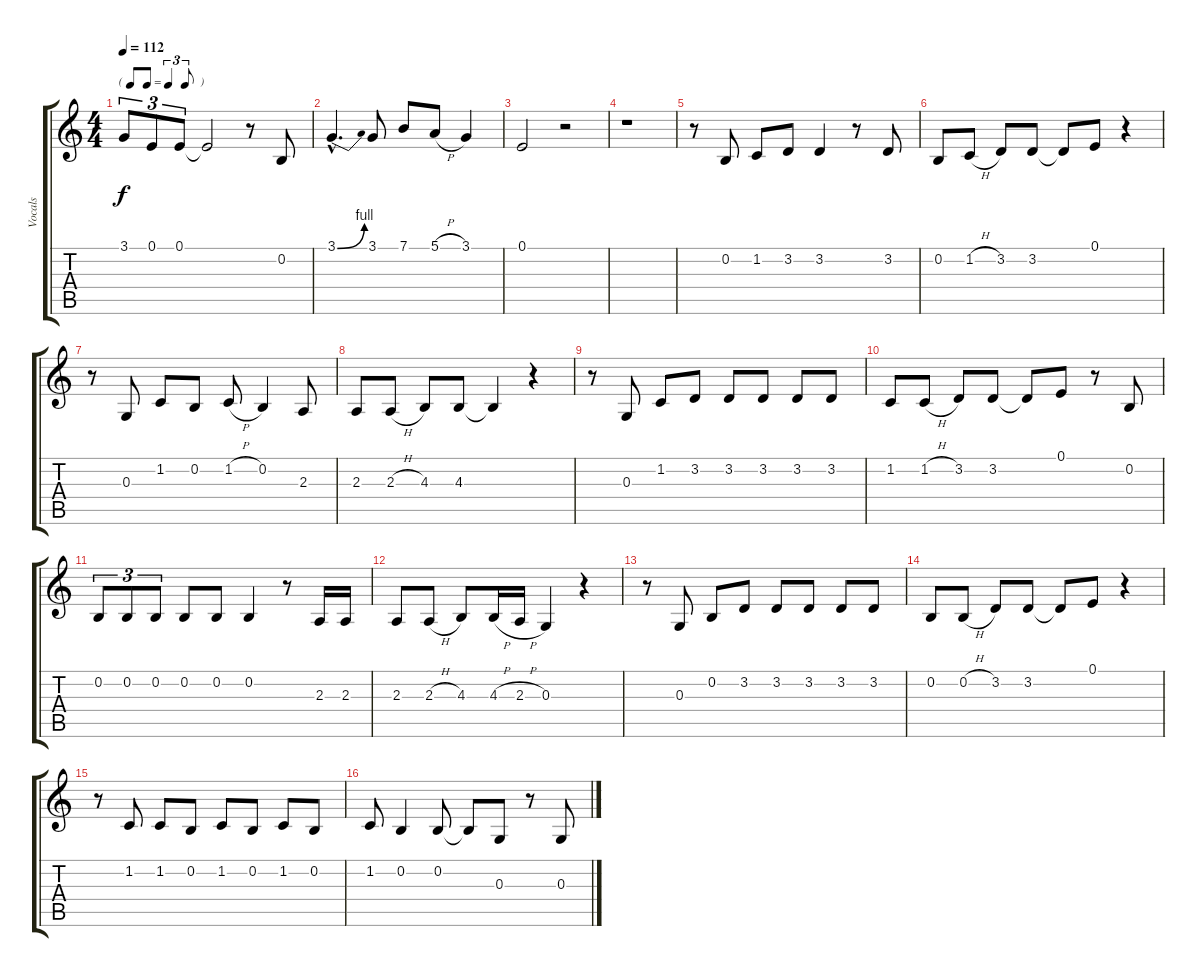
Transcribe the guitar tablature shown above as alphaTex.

\track ("Vocals" "Vocals") {instrument baritonesax}
\staff {score tabs}
\tuning (E4 B3 G3 D3 A2 E2) {hide}
\ts (4 4)
\tf triplet8th
\tempo 112
\clef g2
\ks c
3.1.8{tu (3 2) dy f} 0.1.8{tu (3 2)} 0.1.8{tu (3 2)} 0.1{t}.2 r.8 0.2.8 |
3.1{be (bend 0 0 60 4) hac}.4{d} 3.1.8 7.1.8 5.1{h}.8 3.1.4 |
0.1.2 r.2 |
r.1 |
r.8 0.2.8 1.2.8 3.2.8 3.2.4 r.8 3.2.8 |
0.2.8 1.2{h}.8 3.2.8 3.2.8 3.2{t}.8 0.1.8 r.4 |
r.8 0.3.8 1.2.8 0.2.8 1.2{h}.8 0.2.4 2.3.8 |
2.3.8 2.3{h}.8 4.3.8 4.3.8 4.3{t}.4 r.4 |
r.8 0.3.8 1.2.8 3.2.8 3.2.8 3.2.8 3.2.8 3.2.8 |
1.2.8 1.2{h}.8 3.2.8 3.2.8 3.2{t}.8 0.1.8 r.8 0.2.8 |
0.2.8{tu (3 2)} 0.2.8{tu (3 2)} 0.2.8{tu (3 2)} 0.2.8 0.2.8 0.2.4 r.8 2.3.16 2.3.16 |
2.3.8 2.3{h}.8 4.3.8 4.3{h}.16 2.3{h}.16 0.3.4 r.4 |
r.8 0.3.8 0.2.8 3.2.8 3.2.8 3.2.8 3.2.8 3.2.8 |
0.2.8 0.2{h}.8 3.2.8 3.2.8 3.2{t}.8 0.1.8 r.4 |
r.8 1.2.8 1.2.8 0.2.8 1.2.8 0.2.8 1.2.8 0.2.8 |
1.2.8 0.2.4 0.2.8 0.2{t}.8 0.3.8 r.8 0.3.8
